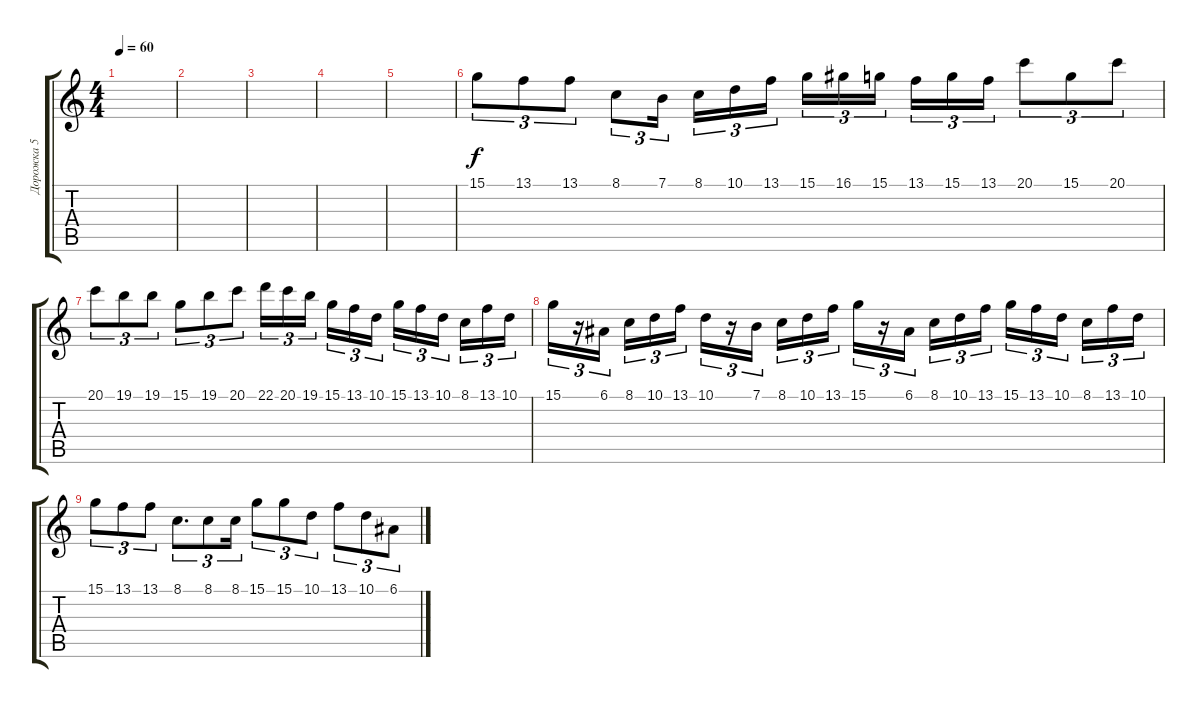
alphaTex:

\track ("Дорожка 5" "Дорожка 5") {instrument trombone}
\staff {score tabs}
\tuning (E4 B3 G3 D3 A2 D2) {hide}
\ts (4 4)
\tempo 60
\clef g2
\ks c
|
|
|
|
|
15.1.8{tu (3 2)} 13.1.8{tu (3 2)} 13.1.8{tu (3 2)} 8.1.8{tu (3 2)} 7.1.16{tu (3 2) beam splitsecondary} 8.1.16{tu (3 2)} 10.1.16{tu (3 2)} 13.1.16{tu (3 2)} 15.1.16{tu (3 2)} 16.1.16{tu (3 2)} 15.1.16{tu (3 2) beam splitsecondary} 13.1.16{tu (3 2)} 15.1.16{tu (3 2)} 13.1.16{tu (3 2)} 20.1.8{tu (3 2)} 15.1.8{tu (3 2)} 20.1.8{tu (3 2)} |
20.1.8{tu (3 2)} 19.1.8{tu (3 2)} 19.1.8{tu (3 2)} 15.1.8{tu (3 2)} 19.1.8{tu (3 2)} 20.1.8{tu (3 2)} 22.1.16{tu (3 2)} 20.1.16{tu (3 2)} 19.1.16{tu (3 2) beam splitsecondary} 15.1.16{tu (3 2)} 13.1.16{tu (3 2)} 10.1.16{tu (3 2)} 15.1.16{tu (3 2)} 13.1.16{tu (3 2)} 10.1.16{tu (3 2) beam splitsecondary} 8.1.16{tu (3 2)} 13.1.16{tu (3 2)} 10.1.16{tu (3 2)} |
15.1.16{tu (3 2)} r.16{tu (3 2)} 6.1.16{tu (3 2) beam splitsecondary} 8.1.16{tu (3 2)} 10.1.16{tu (3 2)} 13.1.16{tu (3 2)} 10.1.16{tu (3 2)} r.16{tu (3 2)} 7.1.16{tu (3 2) beam splitsecondary} 8.1.16{tu (3 2)} 10.1.16{tu (3 2)} 13.1.16{tu (3 2)} 15.1.16{tu (3 2)} r.16{tu (3 2)} 6.1.16{tu (3 2) beam splitsecondary} 8.1.16{tu (3 2)} 10.1.16{tu (3 2)} 13.1.16{tu (3 2)} 15.1.16{tu (3 2)} 13.1.16{tu (3 2)} 10.1.16{tu (3 2) beam splitsecondary} 8.1.16{tu (3 2)} 13.1.16{tu (3 2)} 10.1.16{tu (3 2)} |
15.1.8{tu (3 2)} 13.1.8{tu (3 2)} 13.1.8{tu (3 2)} 8.1.8{d tu (3 2)} 8.1.8{tu (3 2)} 8.1.16{tu (3 2)} 15.1.8{tu (3 2)} 15.1.8{tu (3 2)} 10.1.8{tu (3 2)} 13.1.8{tu (3 2)} 10.1.8{tu (3 2)} 6.1.8{tu (3 2)}
